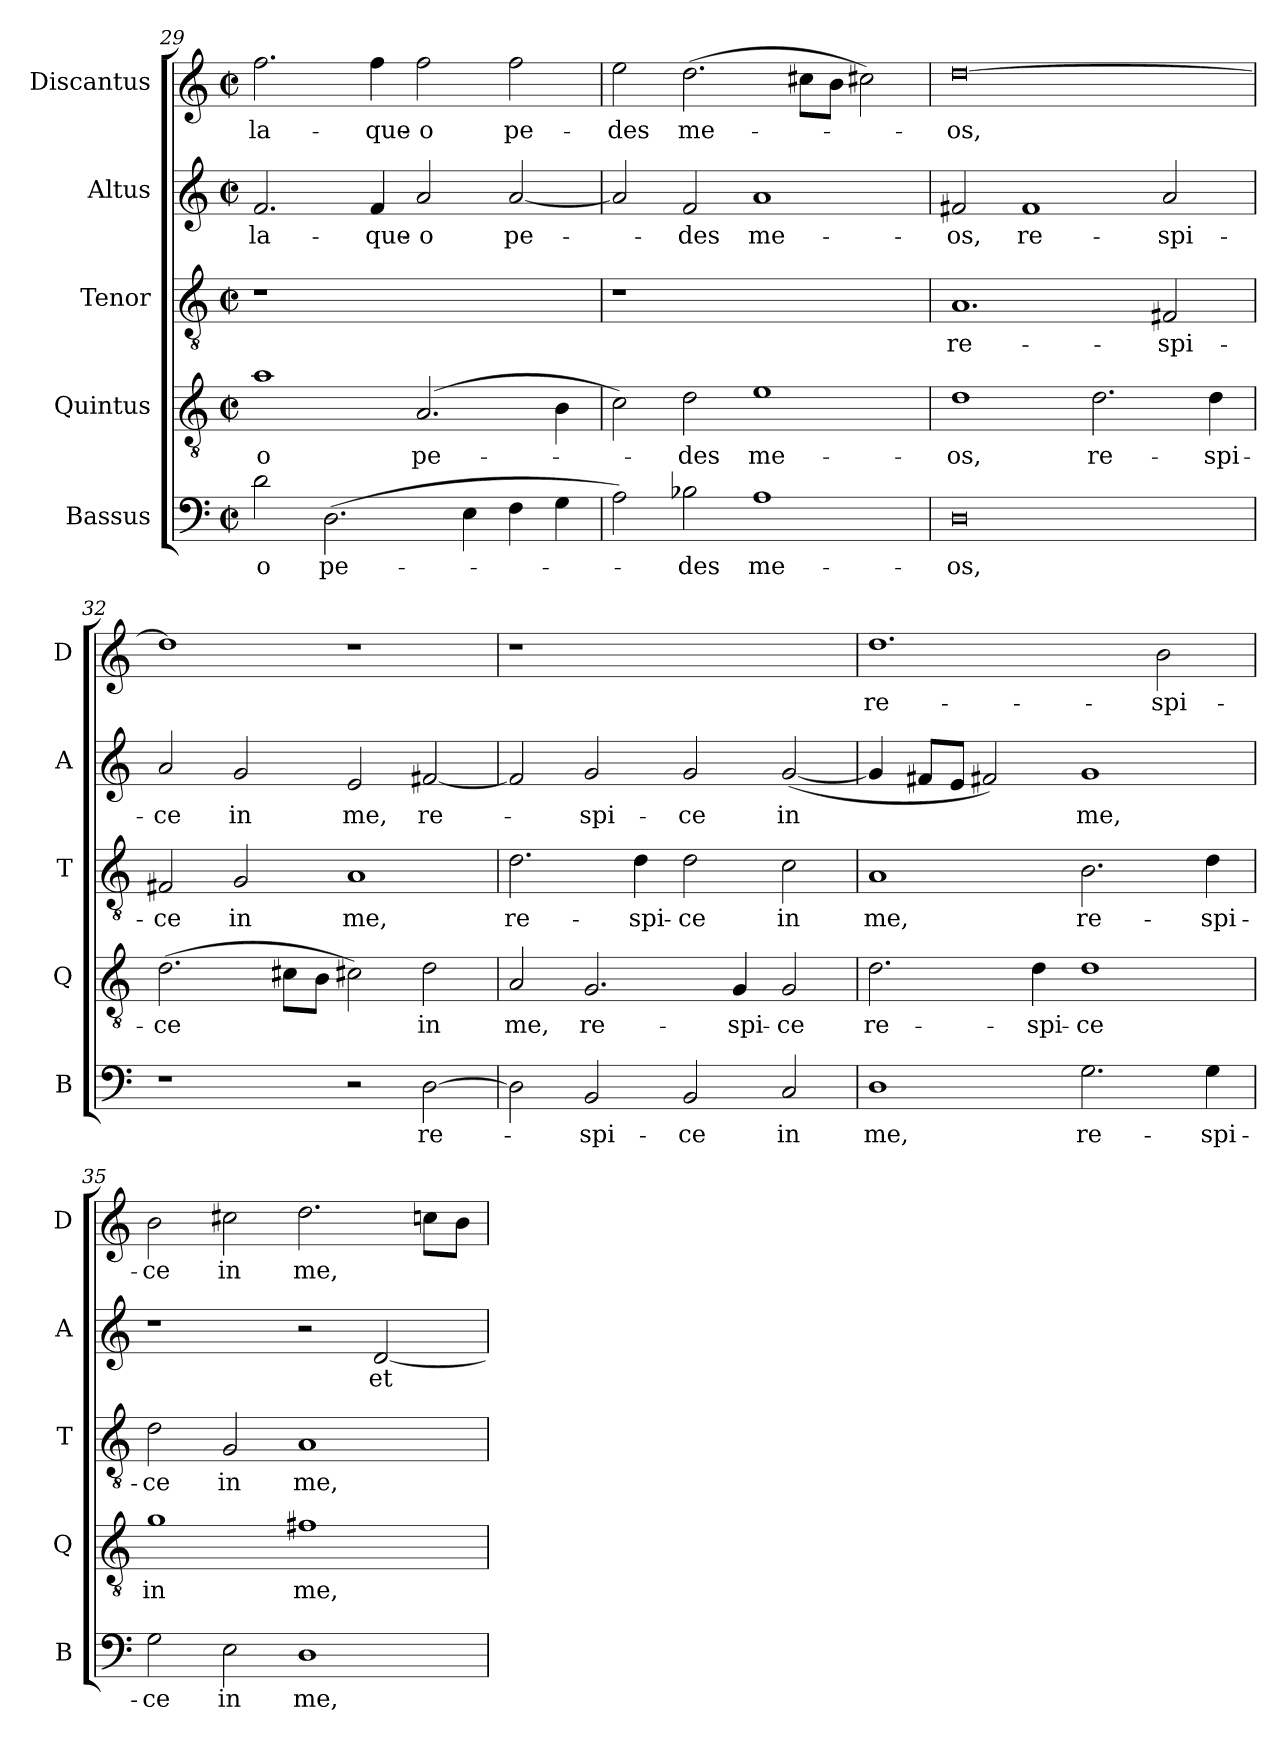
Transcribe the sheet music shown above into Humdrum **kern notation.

**kern	**text	**kern	**text	**kern	**text	**kern	**text	**kern	**text
*part5	*part5	*part4	*part4	*part3	*part3	*part2	*part2	*part1	*part1
*staff5	*staff5	*staff4	*staff4	*staff3	*staff3	*staff2	*staff2	*staff1	*staff1
*I"Bassus	*	*I"Quintus	*	*I"Tenor	*	*I"Altus	*	*I"Discantus	*
*I'B	*	*I'Q	*	*I'T	*	*I'A	*	*I'D	*
*clefF4	*	*clefGv2	*	*clefGv2	*	*clefG2	*	*clefG2	*
*k[]	*	*k[]	*	*k[]	*	*k[]	*	*k[]	*
*C:	*	*C:	*	*C:	*	*C:	*	*C:	*
*M2/2	*	*M2/2	*	*M2/2	*	*M2/2	*	*M2/2	*
*met(c|)	*	*met(c|)	*	*met(c|)	*	*met(c|)	*	*met(c|)	*
=29	=29	=29	=29	=29	=29	=29	=29	=29	=29
!	!LO:LY:b	!	!LO:LY:b	!	!	!	!LO:LY:b	!	!LO:LY:b
2d\	-o	1a	-o	1r	.	2.f/	la-	2.ff\	la-
!	!LO:LY:b	!	!	!	!	!	!	!	!
(>2.D\	pe-	.	.	.	.	.	.	.	.
!	!	!	!	!	!	!	!LO:LY:b	!	!LO:LY:b
.	.	.	.	.	.	4f/	-que-	4ff\	-que-
!	!	!	!LO:LY:b	!	!	!	!LO:LY:b	!	!LO:LY:b
.	.	(2.A/	pe-	1ryy	.	2a/	-o	2ff\	-o
4E\	.	.	.	.	.	.	.	.	.
!	!	!	!	!	!	!	!LO:LY:b	!	!LO:LY:b
4F\	.	.	.	.	.	[2a/	pe-	2ff\	pe-
4G\	.	4B\	.	.	.	.	.	.	.
!!LO:LB:g=z
=30	=30	=30	=30	=30	=30	=30	=30	=30	=30
!	!	!	!	!	!	!	!	!	!LO:LY:b
2A\)	.	2c\)	.	1r	.	2a/]	.	2ee\	-des
!	!LO:LY:b	!	!LO:LY:b	!	!	!	!LO:LY:b	!	!LO:LY:b
2B-X\	-des	2d\	-des	.	.	2f/	-des	(>2.dd\	me-
!	!LO:LY:b	!	!LO:LY:b	!	!	!	!LO:LY:b	!	!
1A	me-	1e	me-	1ryy	.	1a	me-	.	.
.	.	.	.	.	.	.	.	8cc#X\L	.
.	.	.	.	.	.	.	.	8b\J	.
.	.	.	.	.	.	.	.	2cc#X\)	.
=31	=31	=31	=31	=31	=31	=31	=31	=31	=31
!	!LO:LY:b	!	!LO:LY:b	!	!LO:LY:b	!	!LO:LY:b	!	!LO:LY:b
0D	-os,	1d	-os,	1.A	re-	2f#X/	-os,	[0dd	-os,
!	!	!	!	!	!	!	!LO:LY:b	!	!
.	.	.	.	.	.	1f#	re-	.	.
!	!	!	!LO:LY:b	!	!	!	!	!	!
.	.	2.d\	re-	.	.	.	.	.	.
!	!	!	!	!	!LO:LY:b	!	!LO:LY:b	!	!
.	.	.	.	2F#X/	-spi-	2a/	-spi-	.	.
!	!	!	!LO:LY:b	!	!	!	!	!	!
.	.	4d\	-spi-	.	.	.	.	.	.
=32	=32	=32	=32	=32	=32	=32	=32	=32	=32
!	!	!	!LO:LY:b	!	!LO:LY:b	!	!LO:LY:b	!	!
1r	.	(>2.d\	-ce	2F#X/	-ce	2a/	-ce	1dd]	.
!	!	!	!	!	!LO:LY:b	!	!LO:LY:b	!	!
.	.	.	.	2G/	in	2g/	in	.	.
.	.	8c#X\L	.	.	.	.	.	.	.
.	.	8B\J	.	.	.	.	.	.	.
!	!	!	!	!	!LO:LY:b	!	!LO:LY:b	!	!
2r	.	2c#X\)	.	1A	me,	2e/	me,	1r	.
!	!LO:LY:b	!	!LO:LY:b	!	!	!	!LO:LY:b	!	!
[2D\	re-	2d\	in	.	.	[2f#X/	re-	.	.
=33	=33	=33	=33	=33	=33	=33	=33	=33	=33
!	!	!	!LO:LY:b	!	!LO:LY:b	!	!	!	!
2D\]	.	2A/	me,	2.d\	re-	2f#/]	.	1r	.
!	!LO:LY:b	!	!LO:LY:b	!	!	!	!LO:LY:b	!	!
2BB/	-spi-	2.G/	re-	.	.	2g/	-spi-	.	.
!	!	!	!	!	!LO:LY:b	!	!	!	!
.	.	.	.	4d\	-spi-	.	.	.	.
!	!LO:LY:b	!	!	!	!LO:LY:b	!	!LO:LY:b	!	!
2BB/	-ce	.	.	2d\	-ce	2g/	-ce	1ryy	.
!	!	!	!LO:LY:b	!	!	!	!	!	!
.	.	4G/	-spi-	.	.	.	.	.	.
!	!LO:LY:b	!	!LO:LY:b	!	!LO:LY:b	!	!LO:LY:b	!	!
2C/	in	2G/	-ce	2c\	in	(<[2g/	in	.	.
=34	=34	=34	=34	=34	=34	=34	=34	=34	=34
!	!LO:LY:b	!	!LO:LY:b	!	!LO:LY:b	!	!	!	!LO:LY:b
1D	me,	2.d\	re-	1A	me,	4g/]	.	1.dd	re-
.	.	.	.	.	.	8f#X/L	.	.	.
.	.	.	.	.	.	8e/J	.	.	.
.	.	.	.	.	.	2f#X/)	.	.	.
!	!	!	!LO:LY:b	!	!	!	!	!	!
.	.	4d\	-spi-	.	.	.	.	.	.
!	!LO:LY:b	!	!LO:LY:b	!	!LO:LY:b	!	!LO:LY:b	!	!
2.G\	re-	1d	-ce	2.B\	re-	1g	me,	.	.
!	!	!	!	!	!	!	!	!	!LO:LY:b
.	.	.	.	.	.	.	.	2b\	-spi-
!	!LO:LY:b	!	!	!	!LO:LY:b	!	!	!	!
4G\	-spi-	.	.	4d\	-spi-	.	.	.	.
!!LO:LB:g=z
=35	=35	=35	=35	=35	=35	=35	=35	=35	=35
!	!LO:LY:b	!	!LO:LY:b	!	!LO:LY:b	!	!	!	!LO:LY:b
2G\	-ce	1g	in	2d\	-ce	1r	.	2b\	-ce
!	!LO:LY:b	!	!	!	!LO:LY:b	!	!	!	!LO:LY:b
2E\	in	.	.	2G/	in	.	.	2cc#X\	in
!	!LO:LY:b	!	!LO:LY:b	!	!LO:LY:b	!	!	!	!LO:LY:b
1D	me,	1f#X	me,	1A	me,	2r	.	2.dd\	me,
!	!	!	!	!	!	!	!LO:LY:b	!	!
.	.	.	.	.	.	[2d/	et	.	.
.	.	.	.	.	.	.	.	8ccn\L	.
.	.	.	.	.	.	.	.	8b\J	.
=	=	=	=	=	=	=	=	=	=
*-	*-	*-	*-	*-	*-	*-	*-	*-	*-
